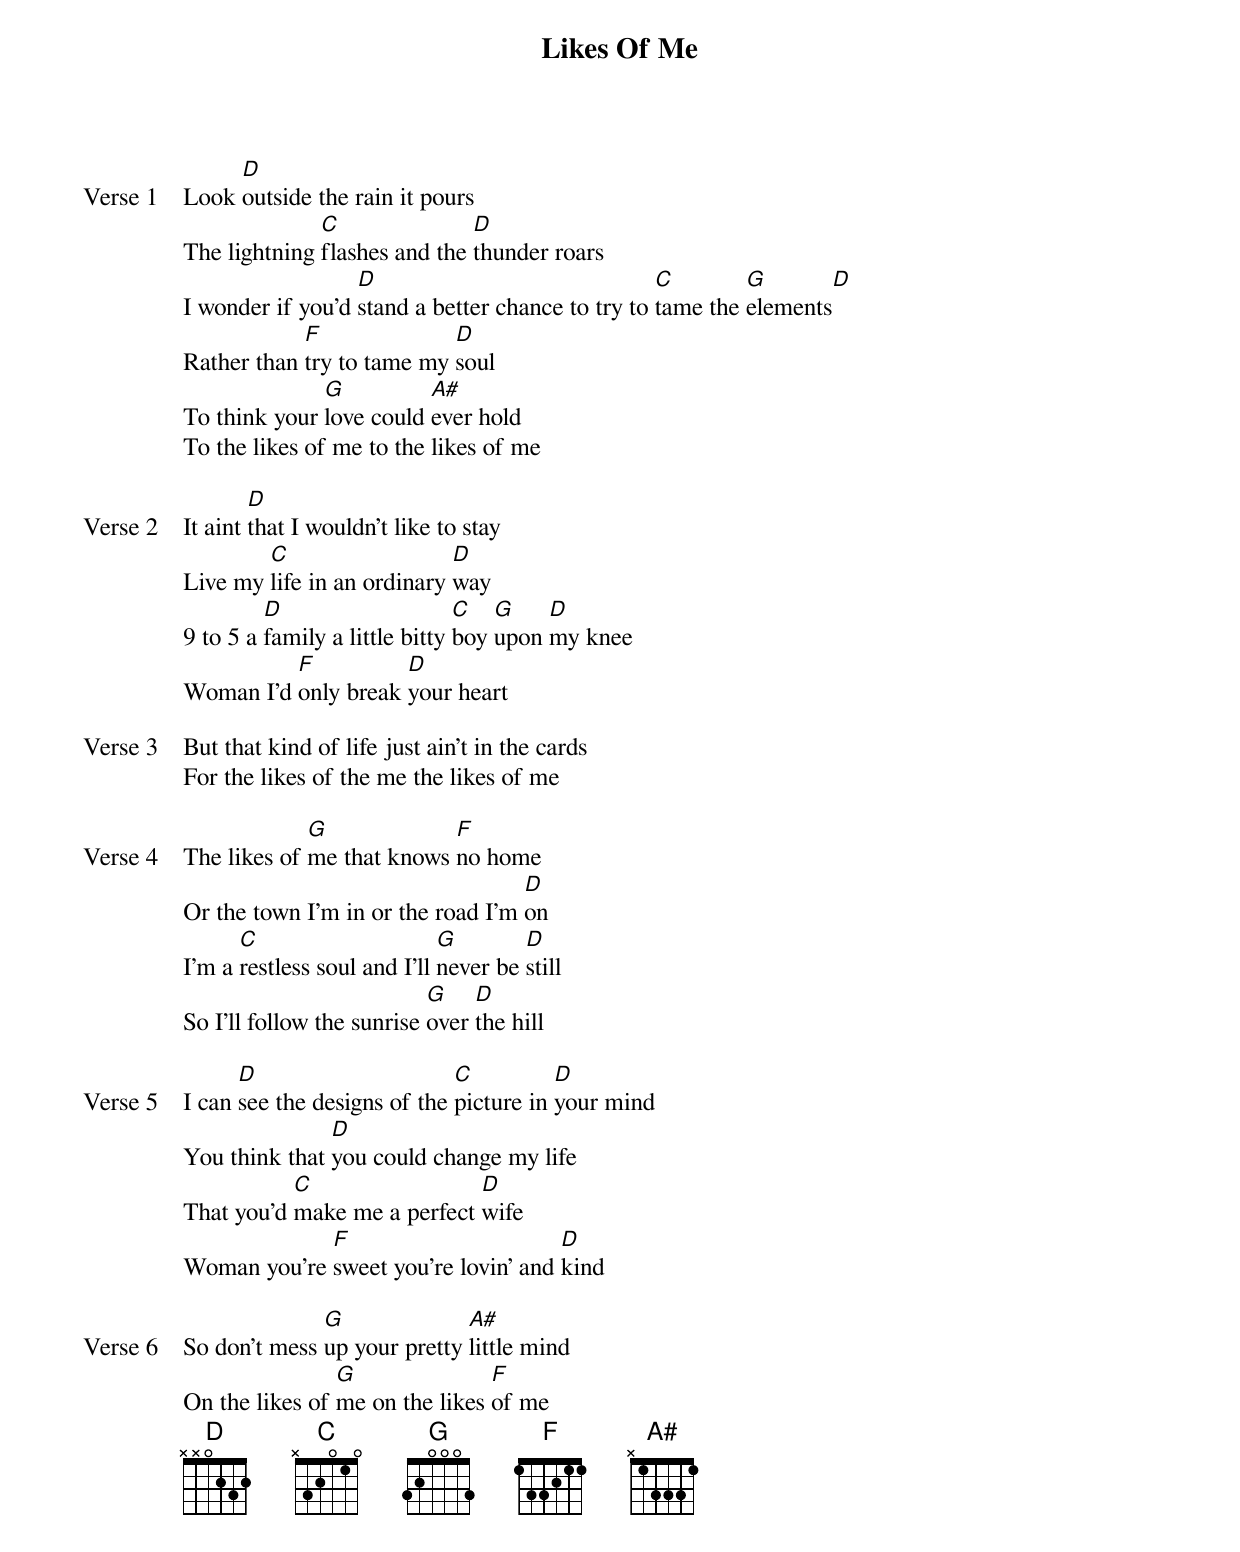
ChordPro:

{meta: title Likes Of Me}
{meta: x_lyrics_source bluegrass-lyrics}
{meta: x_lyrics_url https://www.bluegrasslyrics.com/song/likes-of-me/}
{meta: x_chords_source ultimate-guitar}
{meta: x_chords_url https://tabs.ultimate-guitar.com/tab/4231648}

{start_of_verse: Verse 1}
Look [D]outside the rain it pours
The lightning [C]flashes and the [D]thunder roars
I wonder if you’d [D]stand a better chance to try to [C]tame the [G]elements[D]
Rather than [F]try to tame my [D]soul
To think your [G]love could [A#]ever hold
To the likes of me to the likes of me
{end_of_verse}

{start_of_verse: Verse 2}
It aint [D]that I wouldn’t like to stay
Live my [C]life in an ordinary [D]way
9 to 5 a [D]family a little bitty [C]boy [G]upon [D]my knee
Woman I’d [F]only break [D]your heart
{end_of_verse}

{start_of_verse: Verse 3}
But that kind of life just ain’t in the cards
For the likes of the me the likes of me
{end_of_verse}

{start_of_verse: Verse 4}
The likes of [G]me that knows [F]no home
Or the town I’m in or the road I’m [D]on
I’m a [C]restless soul and I’ll [G]never be [D]still
So I’ll follow the sunrise [G]over [D]the hill
{end_of_verse}

{start_of_verse: Verse 5}
I can [D]see the designs of the [C]picture in [D]your mind
You think that [D]you could change my life
That you’d [C]make me a perfect [D]wife
Woman you’re [F]sweet you’re lovin’ and [D]kind
{end_of_verse}

{start_of_verse: Verse 6}
So don’t mess [G]up your pretty [A#]little mind
On the likes of [G]me on the likes [F]of me
{end_of_verse}
